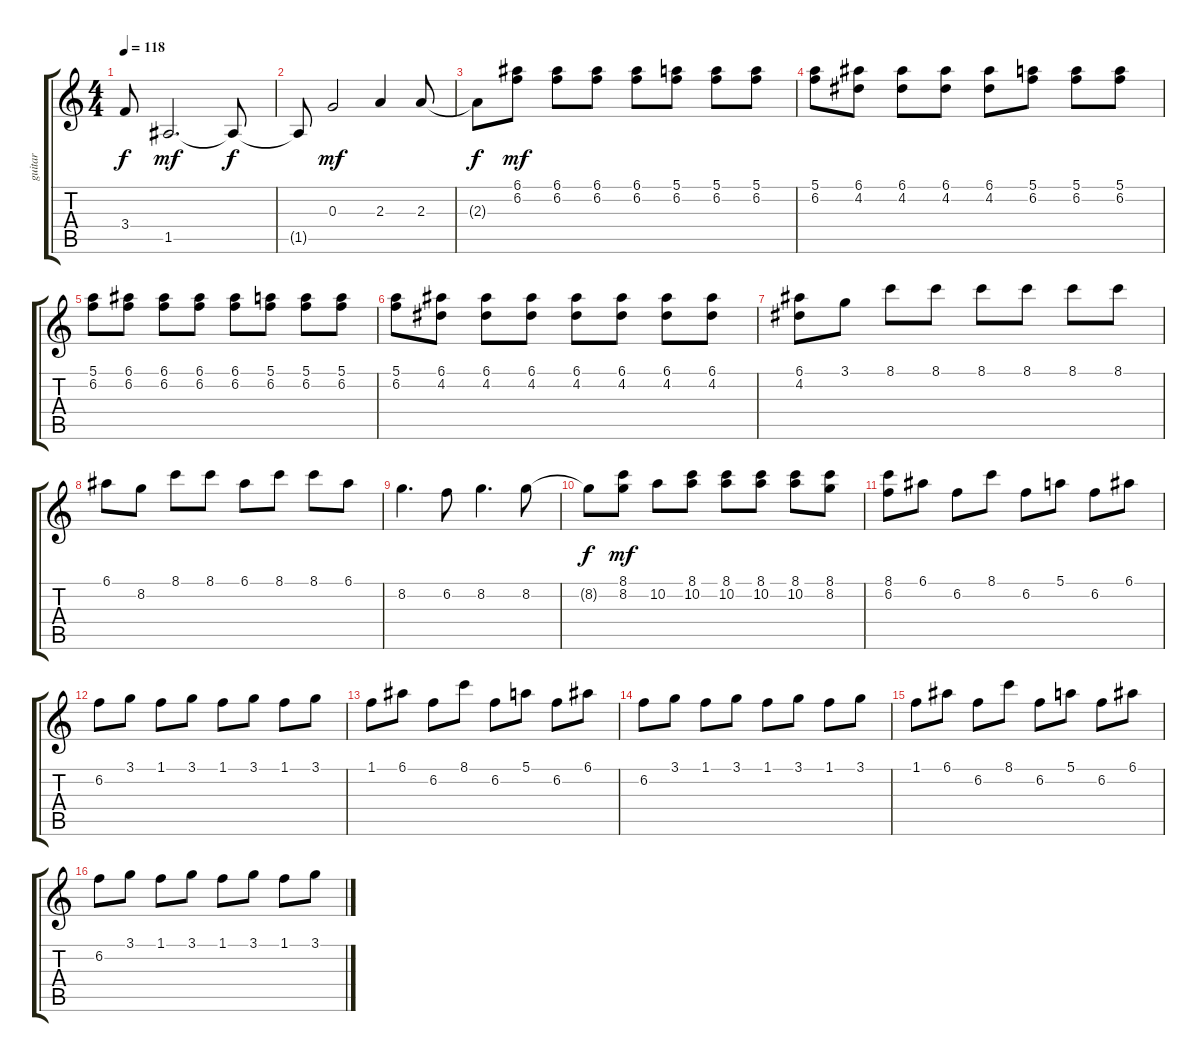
\track ("guitar" "guitar") {instrument electricguitarjazz}
\staff {score tabs}
\tuning (E4 B3 G3 D3 A2 E2) {hide}
\ts (4 4)
\tempo 118
\clef g2
\ks c
3.4{t}.8{dy f} 1.5.2{d dy mf} 1.5{t}.8{dy f} |
1.5{t}.8 0.3.2{dy mf} 2.3.4 2.3.8 |
2.3{t}.8{dy f} (6.1 6.2).8{dy mf} (6.1 6.2).8 (6.1 6.2).8 (6.1 6.2).8 (5.1 6.2).8 (5.1 6.2).8 (5.1 6.2).8 |
(5.1 6.2).8 (6.1 4.2).8 (6.1 4.2).8 (6.1 4.2).8 (6.1 4.2).8 (5.1 6.2).8 (5.1 6.2).8 (5.1 6.2).8 |
(5.1 6.2).8 (6.1 6.2).8 (6.1 6.2).8 (6.1 6.2).8 (6.1 6.2).8 (5.1 6.2).8 (5.1 6.2).8 (5.1 6.2).8 |
(5.1 6.2).8 (6.1 4.2).8 (6.1 4.2).8 (6.1 4.2).8 (6.1 4.2).8 (6.1 4.2).8 (6.1 4.2).8 (6.1 4.2).8 |
(6.1 4.2).8 3.1.8 8.1.8 8.1.8 8.1.8 8.1.8 8.1.8 8.1.8 |
6.1.8 8.2.8 8.1.8 8.1.8 6.1.8 8.1.8 8.1.8 6.1.8 |
8.2.4{d} 6.2.8 8.2.4{d} 8.2.8 |
8.2{t}.8{dy f} (8.1 8.2).8{dy mf} 10.2.8 (8.1 10.2).8 (8.1 10.2).8 (8.1 10.2).8 (8.1 10.2).8 (8.1 8.2).8 |
(8.1 6.2).8 6.1.8 6.2.8 8.1.8 6.2.8 5.1.8 6.2.8 6.1.8 |
6.2.8 3.1.8 1.1.8 3.1.8 1.1.8 3.1.8 1.1.8 3.1.8 |
1.1.8 6.1.8 6.2.8 8.1.8 6.2.8 5.1.8 6.2.8 6.1.8 |
6.2.8 3.1.8 1.1.8 3.1.8 1.1.8 3.1.8 1.1.8 3.1.8 |
1.1.8 6.1.8 6.2.8 8.1.8 6.2.8 5.1.8 6.2.8 6.1.8 |
6.2.8 3.1.8 1.1.8 3.1.8 1.1.8 3.1.8 1.1.8 3.1.8
